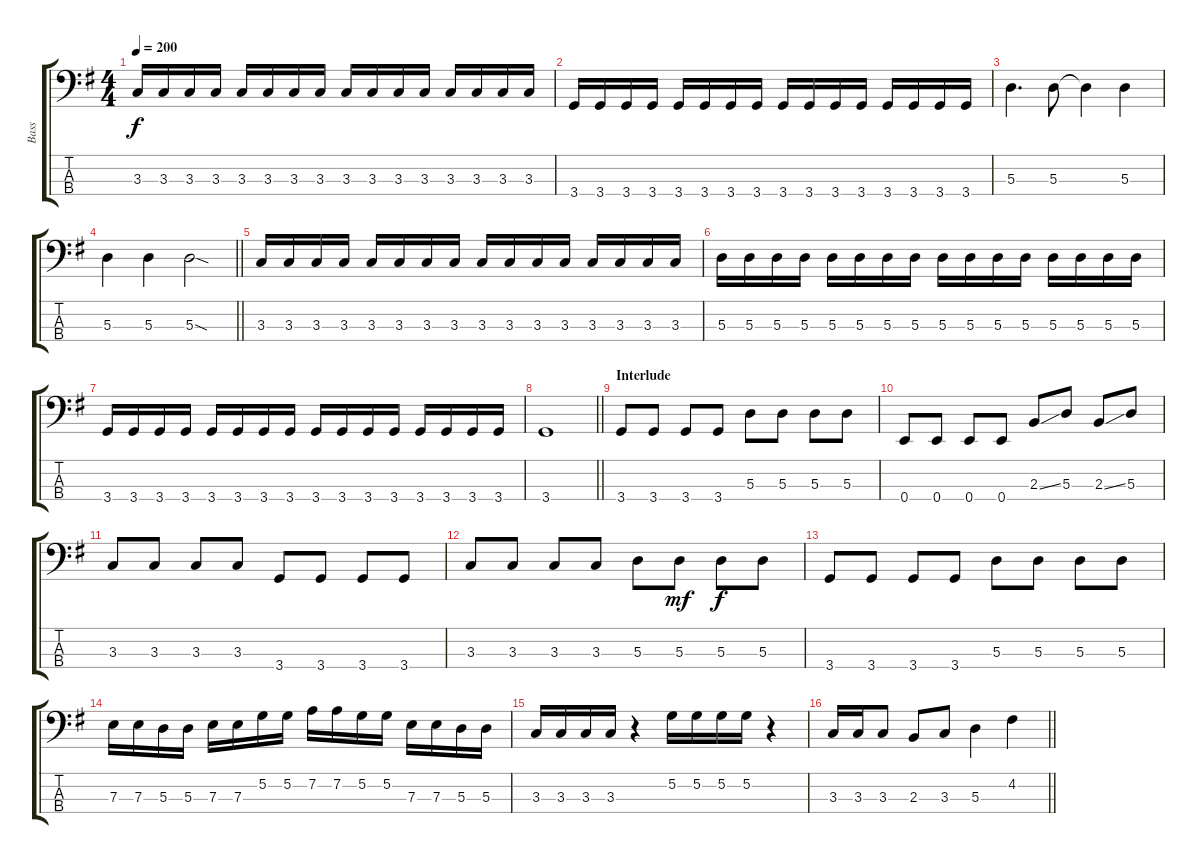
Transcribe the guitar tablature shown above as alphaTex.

\track ("Bass" "Bass") {instrument electricbassfinger}
\staff {score tabs}
\tuning (G2 D2 A1 E1) {hide}
\ts (4 4)
\tempo 200
\clef f4
\ks g
3.3.16{dy f} 3.3.16 3.3.16 3.3.16 3.3.16 3.3.16 3.3.16 3.3.16 3.3.16 3.3.16 3.3.16 3.3.16 3.3.16 3.3.16 3.3.16 3.3.16 |
3.4.16 3.4.16 3.4.16 3.4.16 3.4.16 3.4.16 3.4.16 3.4.16 3.4.16 3.4.16 3.4.16 3.4.16 3.4.16 3.4.16 3.4.16 3.4.16 |
5.3.4{d} 5.3.8 5.3{t}.4 5.3.4 |
\barLineRight lightlight
5.3.4 5.3.4 5.3{sod}.2 |
\section ("" "")
3.3.16 3.3.16 3.3.16 3.3.16 3.3.16 3.3.16 3.3.16 3.3.16 3.3.16 3.3.16 3.3.16 3.3.16 3.3.16 3.3.16 3.3.16 3.3.16 |
5.3.16 5.3.16 5.3.16 5.3.16 5.3.16 5.3.16 5.3.16 5.3.16 5.3.16 5.3.16 5.3.16 5.3.16 5.3.16 5.3.16 5.3.16 5.3.16 |
3.4.16 3.4.16 3.4.16 3.4.16 3.4.16 3.4.16 3.4.16 3.4.16 3.4.16 3.4.16 3.4.16 3.4.16 3.4.16 3.4.16 3.4.16 3.4.16 |
\barLineRight lightlight
3.4.1 |
\section ("" "Interlude")
3.4.8 3.4.8 3.4.8 3.4.8 5.3.8 5.3.8 5.3.8 5.3.8 |
0.4.8 0.4.8 0.4.8 0.4.8 2.3{ss}.8 5.3.8 2.3{ss}.8 5.3.8 |
3.3.8 3.3.8 3.3.8 3.3.8 3.4.8 3.4.8 3.4.8 3.4.8 |
3.3.8 3.3.8 3.3.8 3.3.8 5.3.8 5.3.8{dy mf} 5.3.8{dy f} 5.3.8 |
3.4.8 3.4.8 3.4.8 3.4.8 5.3.8 5.3.8 5.3.8 5.3.8 |
7.3.16 7.3.16 5.3.16 5.3.16 7.3.16 7.3.16 5.2.16 5.2.16 7.2.16 7.2.16 5.2.16 5.2.16 7.3.16 7.3.16 5.3.16 5.3.16 |
3.3.16 3.3.16 3.3.16 3.3.16 r.4 5.2.16 5.2.16 5.2.16 5.2.16 r.4 |
\barLineRight lightlight
3.3.16 3.3.16 3.3.8 2.3.8 3.3.8 5.3.4 4.2.4
